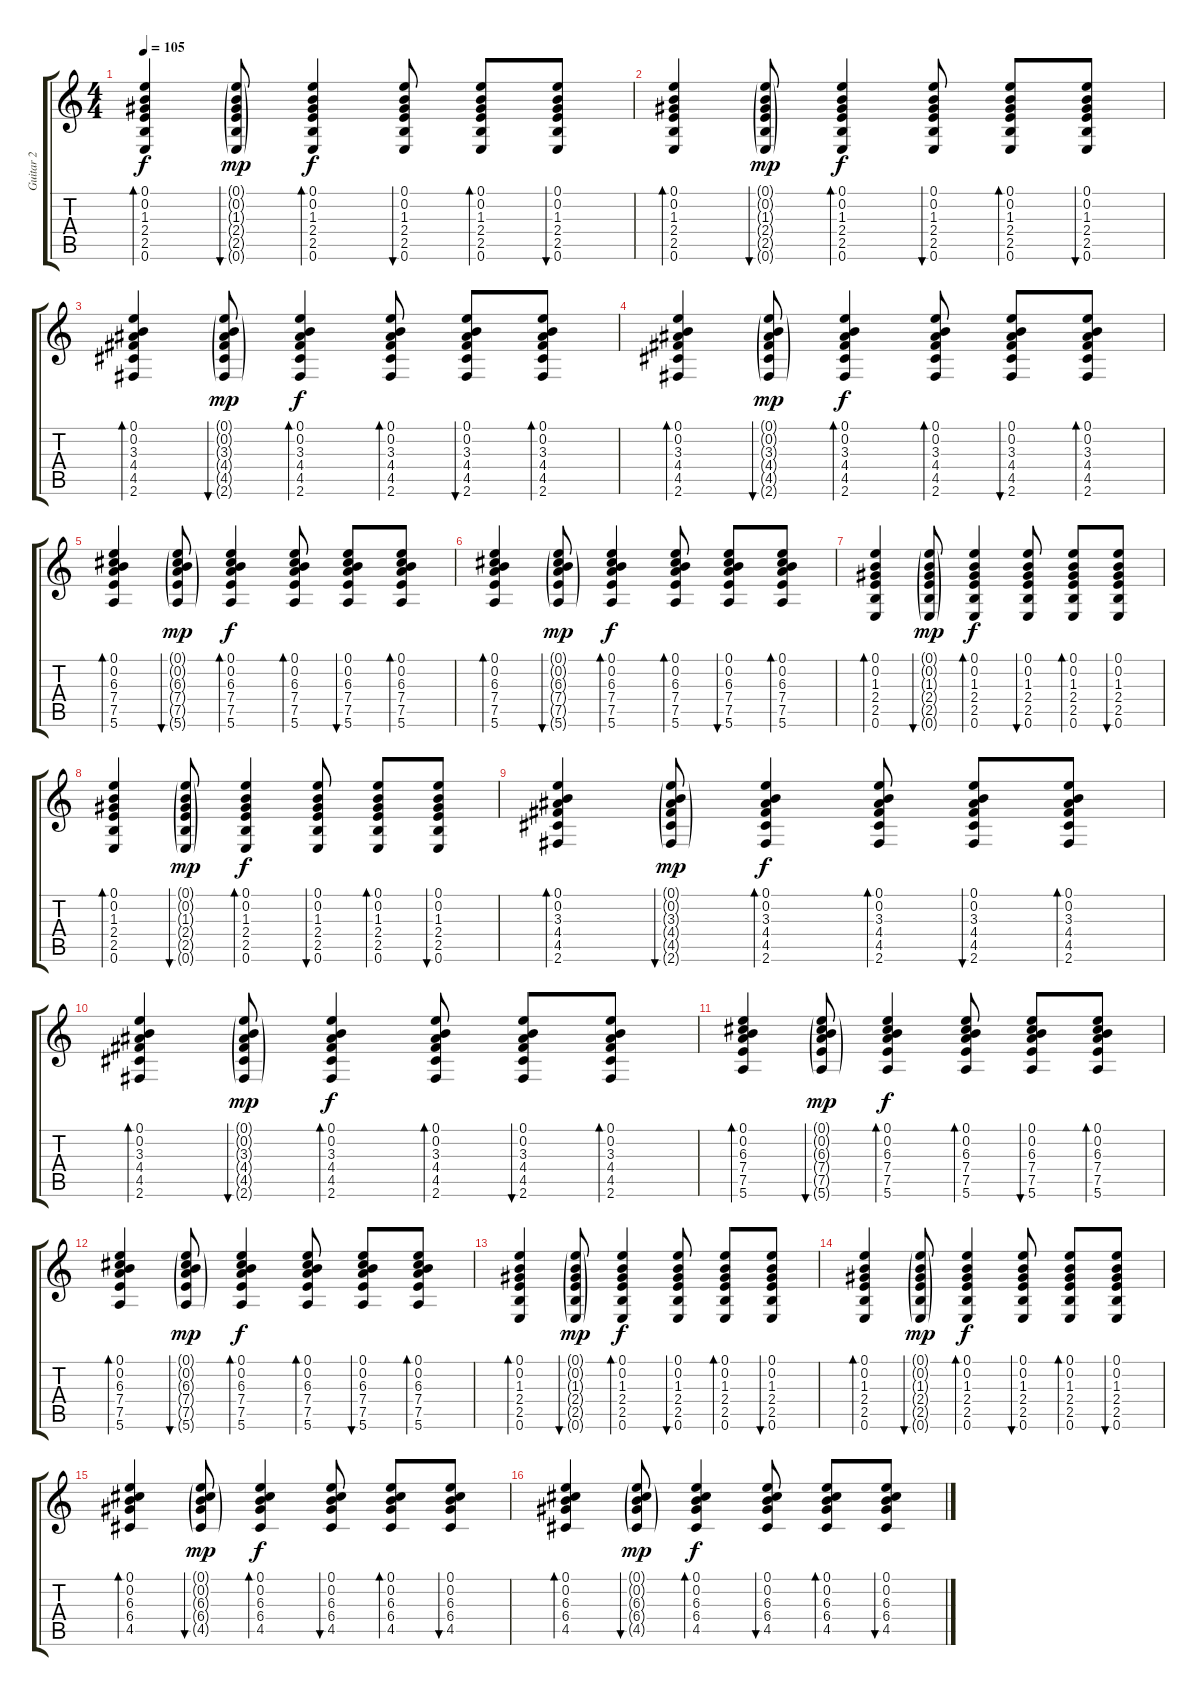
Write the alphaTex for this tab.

\track ("Guitar 2" "Guitar 2") {instrument acousticguitarsteel}
\staff {score tabs}
\tuning (E4 B3 G3 D3 A2 E2) {hide}
\ts (4 4)
\tempo 105
\clef g2
\ks c
(0.1 0.2 1.3 2.4 2.5 0.6).4{bd 60 dy f} (0.1{g} 0.2{g} 1.3{g} 2.4{g} 2.5{g} 0.6{g}).8{bu 60 dy mp} (0.1 0.2 1.3 2.4 2.5 0.6).4{bd 60 dy f} (0.1 0.2 1.3 2.4 2.5 0.6).8{bu 60} (0.1 0.2 1.3 2.4 2.5 0.6).8{bd 60} (0.1 0.2 1.3 2.4 2.5 0.6).8{bu 60} |
(0.1 0.2 1.3 2.4 2.5 0.6).4{bd 60} (0.1{g} 0.2{g} 1.3{g} 2.4{g} 2.5{g} 0.6{g}).8{bu 60 dy mp} (0.1 0.2 1.3 2.4 2.5 0.6).4{bd 60 dy f} (0.1 0.2 1.3 2.4 2.5 0.6).8{bu 60} (0.1 0.2 1.3 2.4 2.5 0.6).8{bd 60} (0.1 0.2 1.3 2.4 2.5 0.6).8{bu 60} |
(0.1 0.2 3.3 4.4 4.5 2.6).4{bd 60} (0.1{g} 0.2{g} 3.3{g} 4.4{g} 4.5{g} 2.6{g}).8{bu 60 dy mp} (0.1 0.2 3.3 4.4 4.5 2.6).4{bd 60 dy f} (0.1 0.2 3.3 4.4 4.5 2.6).8{bd 60} (0.1 0.2 3.3 4.4 4.5 2.6).8{bu 60} (0.1 0.2 3.3 4.4 4.5 2.6).8{bd 60} |
(0.1 0.2 3.3 4.4 4.5 2.6).4{bd 60} (0.1{g} 0.2{g} 3.3{g} 4.4{g} 4.5{g} 2.6{g}).8{bu 60 dy mp} (0.1 0.2 3.3 4.4 4.5 2.6).4{bd 60 dy f} (0.1 0.2 3.3 4.4 4.5 2.6).8{bd 60} (0.1 0.2 3.3 4.4 4.5 2.6).8{bu 60} (0.1 0.2 3.3 4.4 4.5 2.6).8{bd 60} |
(0.1 0.2 6.3 7.4 7.5 5.6).4{bd 60} (0.1{g} 0.2{g} 6.3{g} 7.4{g} 7.5{g} 5.6{g}).8{bu 60 dy mp} (0.1 0.2 6.3 7.4 7.5 5.6).4{bd 60 dy f} (0.1 0.2 6.3 7.4 7.5 5.6).8{bd 60} (0.1 0.2 6.3 7.4 7.5 5.6).8{bu 60} (0.1 0.2 6.3 7.4 7.5 5.6).8{bd 60} |
(0.1 0.2 6.3 7.4 7.5 5.6).4{bd 60} (0.1{g} 0.2{g} 6.3{g} 7.4{g} 7.5{g} 5.6{g}).8{bu 60 dy mp} (0.1 0.2 6.3 7.4 7.5 5.6).4{bd 60 dy f} (0.1 0.2 6.3 7.4 7.5 5.6).8{bd 60} (0.1 0.2 6.3 7.4 7.5 5.6).8{bu 60} (0.1 0.2 6.3 7.4 7.5 5.6).8{bd 60} |
(0.1 0.2 1.3 2.4 2.5 0.6).4{bd 60} (0.1{g} 0.2{g} 1.3{g} 2.4{g} 2.5{g} 0.6{g}).8{bu 60 dy mp} (0.1 0.2 1.3 2.4 2.5 0.6).4{bd 60 dy f} (0.1 0.2 1.3 2.4 2.5 0.6).8{bu 60} (0.1 0.2 1.3 2.4 2.5 0.6).8{bd 60} (0.1 0.2 1.3 2.4 2.5 0.6).8{bu 60} |
(0.1 0.2 1.3 2.4 2.5 0.6).4{bd 60} (0.1{g} 0.2{g} 1.3{g} 2.4{g} 2.5{g} 0.6{g}).8{bu 60 dy mp} (0.1 0.2 1.3 2.4 2.5 0.6).4{bd 60 dy f} (0.1 0.2 1.3 2.4 2.5 0.6).8{bu 60} (0.1 0.2 1.3 2.4 2.5 0.6).8{bd 60} (0.1 0.2 1.3 2.4 2.5 0.6).8{bu 60} |
(0.1 0.2 3.3 4.4 4.5 2.6).4{bd 60} (0.1{g} 0.2{g} 3.3{g} 4.4{g} 4.5{g} 2.6{g}).8{bu 60 dy mp} (0.1 0.2 3.3 4.4 4.5 2.6).4{bd 60 dy f} (0.1 0.2 3.3 4.4 4.5 2.6).8{bd 60} (0.1 0.2 3.3 4.4 4.5 2.6).8{bu 60} (0.1 0.2 3.3 4.4 4.5 2.6).8{bd 60} |
(0.1 0.2 3.3 4.4 4.5 2.6).4{bd 60} (0.1{g} 0.2{g} 3.3{g} 4.4{g} 4.5{g} 2.6{g}).8{bu 60 dy mp} (0.1 0.2 3.3 4.4 4.5 2.6).4{bd 60 dy f} (0.1 0.2 3.3 4.4 4.5 2.6).8{bd 60} (0.1 0.2 3.3 4.4 4.5 2.6).8{bu 60} (0.1 0.2 3.3 4.4 4.5 2.6).8{bd 60} |
(0.1 0.2 6.3 7.4 7.5 5.6).4{bd 60} (0.1{g} 0.2{g} 6.3{g} 7.4{g} 7.5{g} 5.6{g}).8{bu 60 dy mp} (0.1 0.2 6.3 7.4 7.5 5.6).4{bd 60 dy f} (0.1 0.2 6.3 7.4 7.5 5.6).8{bd 60} (0.1 0.2 6.3 7.4 7.5 5.6).8{bu 60} (0.1 0.2 6.3 7.4 7.5 5.6).8{bd 60} |
(0.1 0.2 6.3 7.4 7.5 5.6).4{bd 60} (0.1{g} 0.2{g} 6.3{g} 7.4{g} 7.5{g} 5.6{g}).8{bu 60 dy mp} (0.1 0.2 6.3 7.4 7.5 5.6).4{bd 60 dy f} (0.1 0.2 6.3 7.4 7.5 5.6).8{bd 60} (0.1 0.2 6.3 7.4 7.5 5.6).8{bu 60} (0.1 0.2 6.3 7.4 7.5 5.6).8{bd 60} |
(0.1 0.2 1.3 2.4 2.5 0.6).4{bd 60} (0.1{g} 0.2{g} 1.3{g} 2.4{g} 2.5{g} 0.6{g}).8{bu 60 dy mp} (0.1 0.2 1.3 2.4 2.5 0.6).4{bd 60 dy f} (0.1 0.2 1.3 2.4 2.5 0.6).8{bu 60} (0.1 0.2 1.3 2.4 2.5 0.6).8{bd 60} (0.1 0.2 1.3 2.4 2.5 0.6).8{bu 60} |
(0.1 0.2 1.3 2.4 2.5 0.6).4{bd 60} (0.1{g} 0.2{g} 1.3{g} 2.4{g} 2.5{g} 0.6{g}).8{bu 60 dy mp} (0.1 0.2 1.3 2.4 2.5 0.6).4{bd 60 dy f} (0.1 0.2 1.3 2.4 2.5 0.6).8{bu 60} (0.1 0.2 1.3 2.4 2.5 0.6).8{bd 60} (0.1 0.2 1.3 2.4 2.5 0.6).8{bu 60} |
(0.1 0.2 6.3 6.4 4.5).4{bd 60} (0.1{g} 0.2{g} 6.3{g} 6.4{g} 4.5{g}).8{bu 60 dy mp} (0.1 0.2 6.3 6.4 4.5).4{bd 60 dy f} (0.1 0.2 6.3 6.4 4.5).8{bu 60} (0.1 0.2 6.3 6.4 4.5).8{bd 60} (0.1 0.2 6.3 6.4 4.5).8{bu 60} |
(0.1 0.2 6.3 6.4 4.5).4{bd 60} (0.1{g} 0.2{g} 6.3{g} 6.4{g} 4.5{g}).8{bu 60 dy mp} (0.1 0.2 6.3 6.4 4.5).4{bd 60 dy f} (0.1 0.2 6.3 6.4 4.5).8{bu 60} (0.1 0.2 6.3 6.4 4.5).8{bd 60} (0.1 0.2 6.3 6.4 4.5).8{bu 60}
